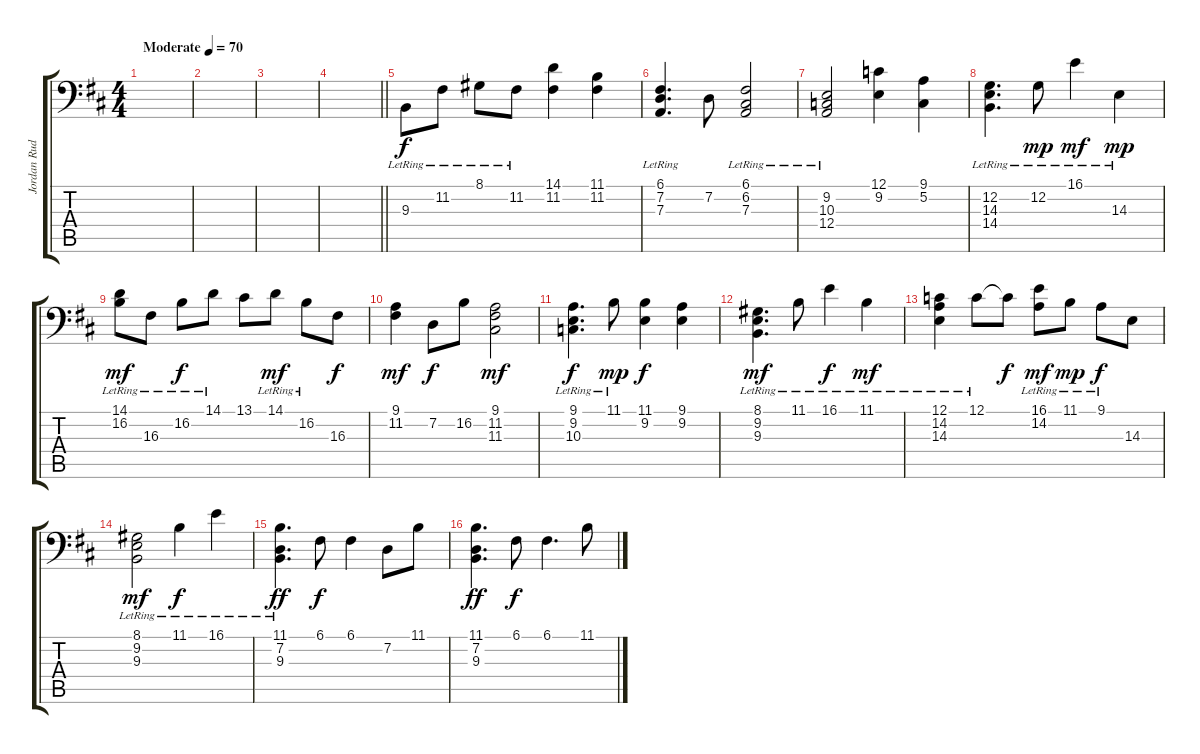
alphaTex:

\track ("Jordan Rudess" "Jordan Rud") {instrument acousticgrandpiano}
\staff {score tabs}
\tuning (C3 G2 D2 A1 E1 B0) {hide}
\ts (4 4)
\tempo (70 "Moderate")
\clef f4
\ks bminor
|
|
|
\barLineRight lightlight
|
9.3{lr}.8 11.2{lr}.8 8.1{lr}.8 11.2{lr}.8 (14.1 11.2).4{dy f} (11.1 11.2).4 |
(6.1{lr} 7.2{lr} 7.3{lr}).4{d} 7.2.8 (6.1{lr} 6.2{lr} 7.3{lr}).2 |
(9.2{lr} 10.3{lr} 12.4{lr}).2 (12.1 9.2).4 (9.1 5.2).4 |
(12.2{lr} 14.3{lr} 14.4{lr}).4{d} 12.2{lr}.8{dy mp} 16.1{lr}.4{dy mf} 14.3{lr}.4{dy mp} |
(14.1{lr} 16.2{lr}).8{dy mf} 16.3{lr}.8 16.2{lr}.8{dy f} 14.1{lr}.8 13.1.8 14.1{lr}.8{dy mf} 16.2{lr}.8 16.3.8{dy f} |
(9.1 11.2).4{dy mf} 7.2.8{dy f} 16.2.8 (9.1 11.2 11.3).2{dy mf} |
(9.1{lr} 9.2{lr} 10.3{lr}).4{d dy f} 11.1{lr}.8{dy mp} (11.1 9.2).4{dy f} (9.1 9.2).4 |
(8.1{lr} 9.2{lr} 9.3{lr}).4{d dy mf} 11.1{lr}.8 16.1{lr}.4{dy f} 11.1{lr}.4{dy mf} |
(12.1{lr} 14.2{lr} 14.3{lr}).4 12.1{lr}.8 12.1{t}.8{dy f} (16.1{lr} 14.2).8{dy mf} 11.1{lr}.8{dy mp} 9.1{lr}.8{dy f} 14.3.8 |
(8.1{lr} 9.2{lr} 9.3{lr}).2{dy mf} 11.1{lr}.4{dy f} 16.1{lr}.4 |
(11.1{lr} 7.2{lr} 9.3{lr}).4{d dy ff} 6.1.8{dy f} 6.1.4 7.2.8 11.1.8 |
(11.1 7.2 9.3).4{d dy ff} 6.1.8{dy f} 6.1.4{d} 11.1.8
